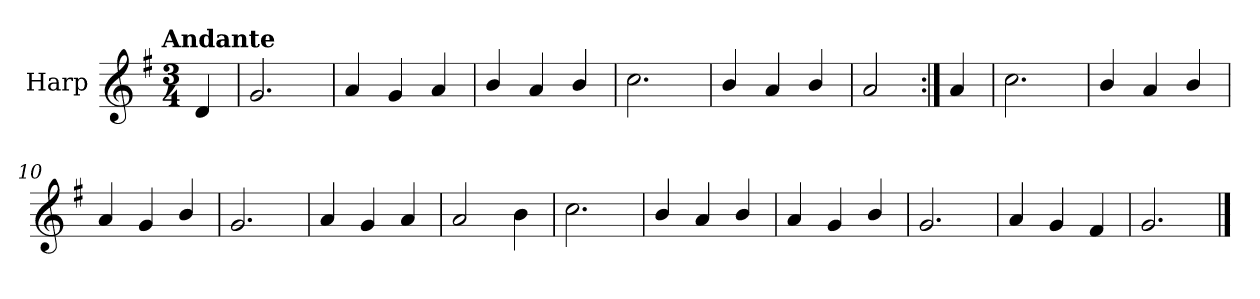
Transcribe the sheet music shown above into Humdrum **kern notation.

**kern
*part1
*staff1
*I"Harp
*I'Hrp.
*clefG2
*k[f#]
!!LO:TX:omd:t=Andante
*M3/4
*MM92
=
4d/
=1
2.g/
=2
4a/
4g/
4a/
=3
4b/
4a/
4b/
=4
2.cc\
=5
4b/
4a/
4b/
=6
2a/
=7:|!
4a/
=8
2.cc\
=9
4b/
4a/
4b/
=10
4a/
4g/
4b/
=11
2.g/
=12
4a/
4g/
4a/
!!LO:LB:g=z
=13
2a/
4b\
=14
2.cc\
=15
4b/
4a/
4b/
=16
4a/
4g/
4b/
=17
2.g/
=18
4a/
4g/
4f#/
=19
2.g/
==
*-
